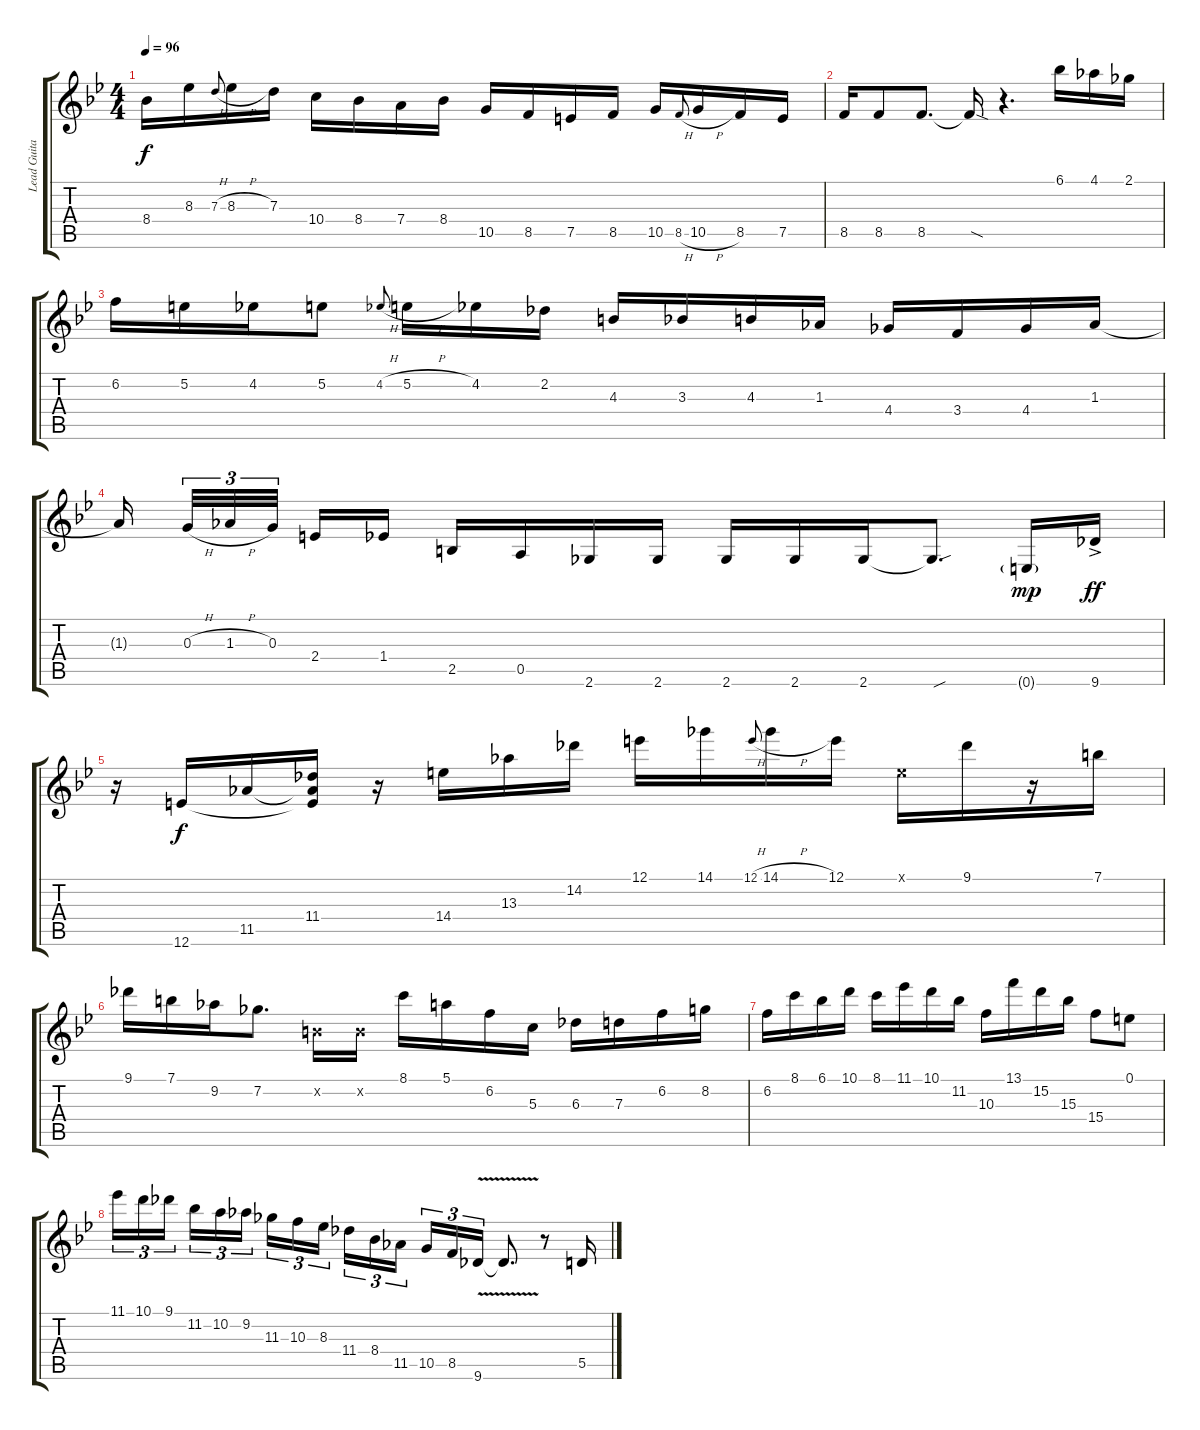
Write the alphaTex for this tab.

\track ("Lead Guitar" "Lead Guita") {instrument acousticguitarsteel}
\staff {score tabs}
\tuning (E4 B3 G3 D3 A2 E2) {hide}
\ts (4 4)
\tempo 96
\clef g2
\ks bb
8.4{t}.16{dy f} 8.3.16 7.3{h}.8{gr onbeat} 8.3{h}.16 7.3.16 10.4.16 8.4.16 7.4.16 8.4.16 10.5.16 8.5.16 7.5.16 8.5.16 10.5.16 8.5{h}.8{gr onbeat} 10.5{h}.16 8.5.16 7.5.16 |
8.5.16 8.5.8 8.5.8{d} 8.5{sod t}.16 r.4{d} 6.1.16 4.1.16 2.1.16 |
6.2.16 5.2.16 4.2.16 5.2.8 4.2{h}.8{gr onbeat} 5.2{h}.16 4.2.16 2.2.16 4.3.16 3.3.16 4.3.16 1.3.16 4.4.16 3.4.16 4.4.16 1.3.16 |
1.3{t}.16{beam splitsecondary} 0.3{h}.32{tu (3 2)} 1.3{h}.32{tu (3 2)} 0.3.32{tu (3 2) beam splitsecondary} 2.4.16 1.4.16 2.5.16 0.5.16 2.6.16 2.6.16 2.6.16 2.6.16 2.6.16 2.6{sou t}.8{d} 0.6{g}.16{dy mp} 9.6{ac}.16{dy ff} |
r.16 12.6.16{dy f} 11.5.16 (11.4 11.5{t} 12.6{t}).16 r.16 14.4.16 13.3.16 14.2.16 12.1.16 14.1.16 12.1{h}.8{gr onbeat} 14.1{h}.16 12.1.16 0.1{x}.16 9.1.16 r.16 7.1.16 |
9.1.16 7.1.16 9.2.16 7.2.8{d} 0.2{x}.16 0.2{x}.16 8.1.16 5.1.16 6.2.16 5.3.16 6.3.16 7.3.16 6.2.16 8.2.16 |
6.2.16 8.1.16 6.1.16 10.1.16 8.1.16 11.1.16 10.1.16 11.2.16 10.3.16 13.1.16 15.2.16 15.3.16 15.4.8 0.1.8 |
11.1.16{tu (3 2)} 10.1.16{tu (3 2)} 9.1.16{tu (3 2) beam splitsecondary} 11.2.16{tu (3 2)} 10.2.16{tu (3 2)} 9.2.16{tu (3 2)} 11.3.16{tu (3 2)} 10.3.16{tu (3 2)} 8.3.16{tu (3 2) beam splitsecondary} 11.4.16{tu (3 2)} 8.4.16{tu (3 2)} 11.5.16{tu (3 2)} 10.5.16{tu (3 2)} 8.5.16{tu (3 2)} 9.6{v}.16{tu (3 2)} 9.6{t}.8{d} r.8 5.5.16
